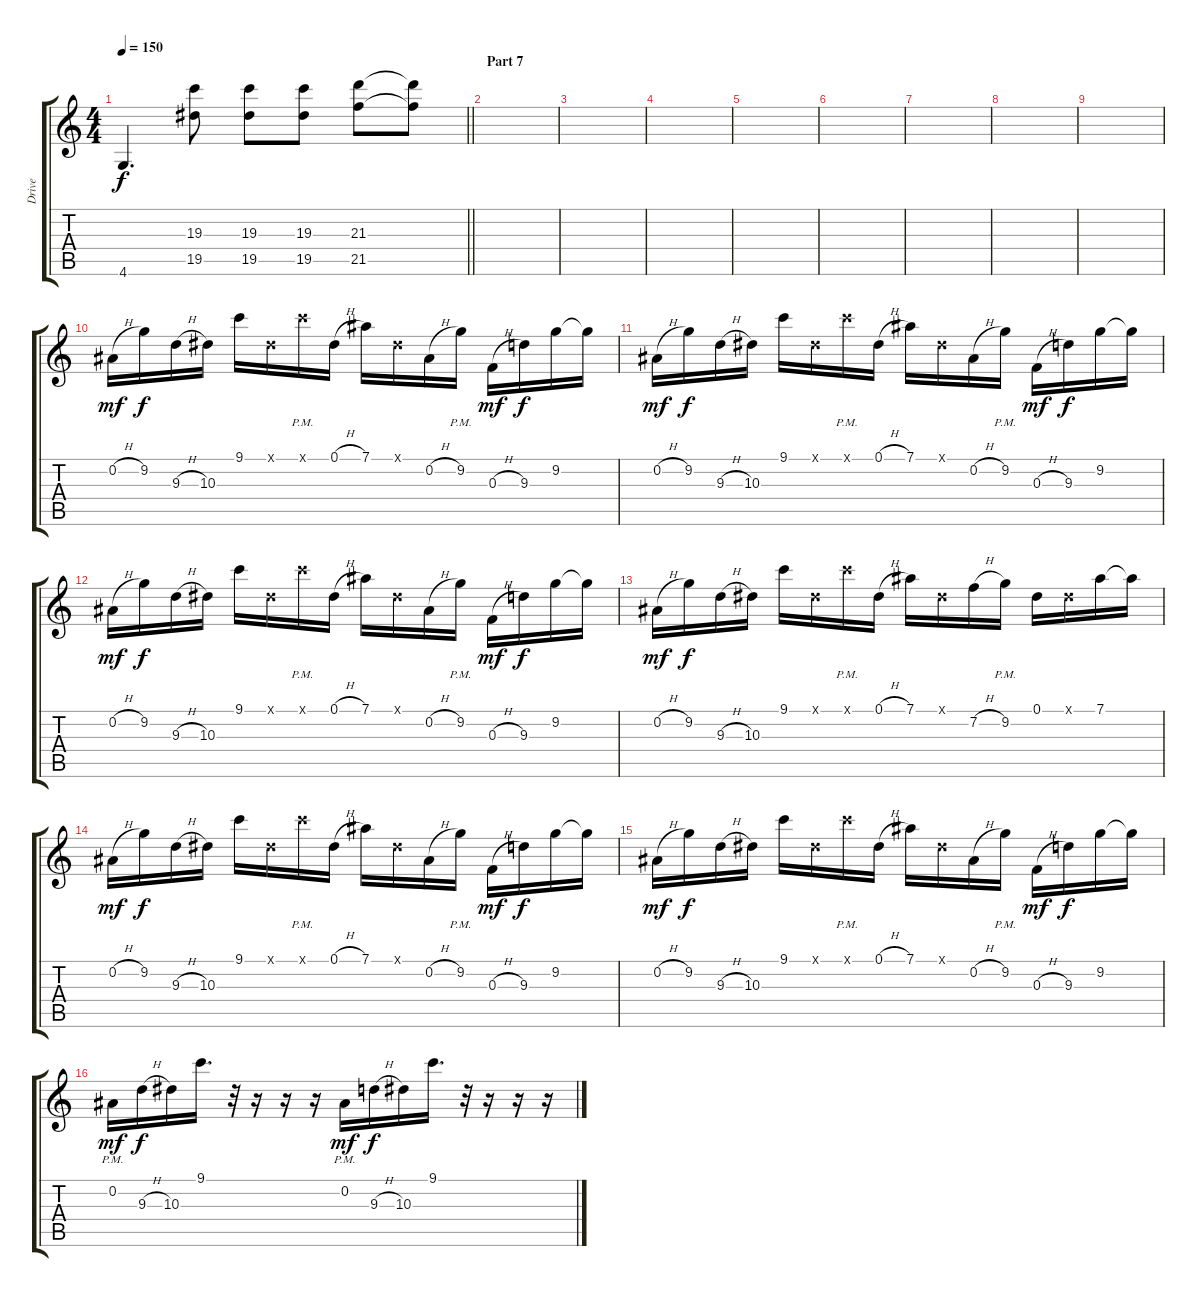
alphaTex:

\track ("Drive" "Drive") {instrument overdrivenguitar}
\staff {score tabs}
\tuning (Eb4 Bb3 F3 Db3 Ab2 Eb2) {hide}
\ts (4 4)
\tempo 150
\clef g2
\barLineRight lightlight
\ks c
4.6.4{d dy f} (19.3 19.5).8 (19.3 19.5).8 (19.3 19.5).8 (21.3 21.5).8 (21.3{t} 21.5{t}).8 |
\section ("" "Part 7")
|
|
|
|
|
|
|
|
0.2{h}.16{dy mf} 9.2.16{dy f} 9.3{h}.16 10.3.16 9.1.16 0.1{x}.16 9.1{pm x}.16 0.1{h}.16 7.1.16 0.1{x}.16 0.2{h}.16 9.2{pm}.16 0.3{h}.16{dy mf} 9.3.16{dy f} 9.2.16 9.2{t}.16 |
0.2{h}.16{dy mf} 9.2.16{dy f} 9.3{h}.16 10.3.16 9.1.16 0.1{x}.16 9.1{pm x}.16 0.1{h}.16 7.1.16 0.1{x}.16 0.2{h}.16 9.2{pm}.16 0.3{h}.16{dy mf} 9.3.16{dy f} 9.2.16 9.2{t}.16 |
0.2{h}.16{dy mf} 9.2.16{dy f} 9.3{h}.16 10.3.16 9.1.16 0.1{x}.16 9.1{pm x}.16 0.1{h}.16 7.1.16 0.1{x}.16 0.2{h}.16 9.2{pm}.16 0.3{h}.16{dy mf} 9.3.16{dy f} 9.2.16 9.2{t}.16 |
0.2{h}.16{dy mf} 9.2.16{dy f} 9.3{h}.16 10.3.16 9.1.16 0.1{x}.16 9.1{pm x}.16 0.1{h}.16 7.1.16 0.1{x}.16 7.2{h}.16 9.2{pm}.16 0.1.16 0.1{x}.16 7.1.16 7.1{t}.16 |
0.2{h}.16{dy mf} 9.2.16{dy f} 9.3{h}.16 10.3.16 9.1.16 0.1{x}.16 9.1{pm x}.16 0.1{h}.16 7.1.16 0.1{x}.16 0.2{h}.16 9.2{pm}.16 0.3{h}.16{dy mf} 9.3.16{dy f} 9.2.16 9.2{t}.16 |
0.2{h}.16{dy mf} 9.2.16{dy f} 9.3{h}.16 10.3.16 9.1.16 0.1{x}.16 9.1{pm x}.16 0.1{h}.16 7.1.16 0.1{x}.16 0.2{h}.16 9.2{pm}.16 0.3{h}.16{dy mf} 9.3.16{dy f} 9.2.16 9.2{t}.16 |
0.2{pm}.16{dy mf} 9.3{h}.16{dy f} 10.3.16 9.1.16{d} r.32 r.16 r.16 r.16 0.2{pm}.16{dy mf} 9.3{h}.16{dy f} 10.3.16 9.1.16{d} r.32 r.16 r.16 r.16
